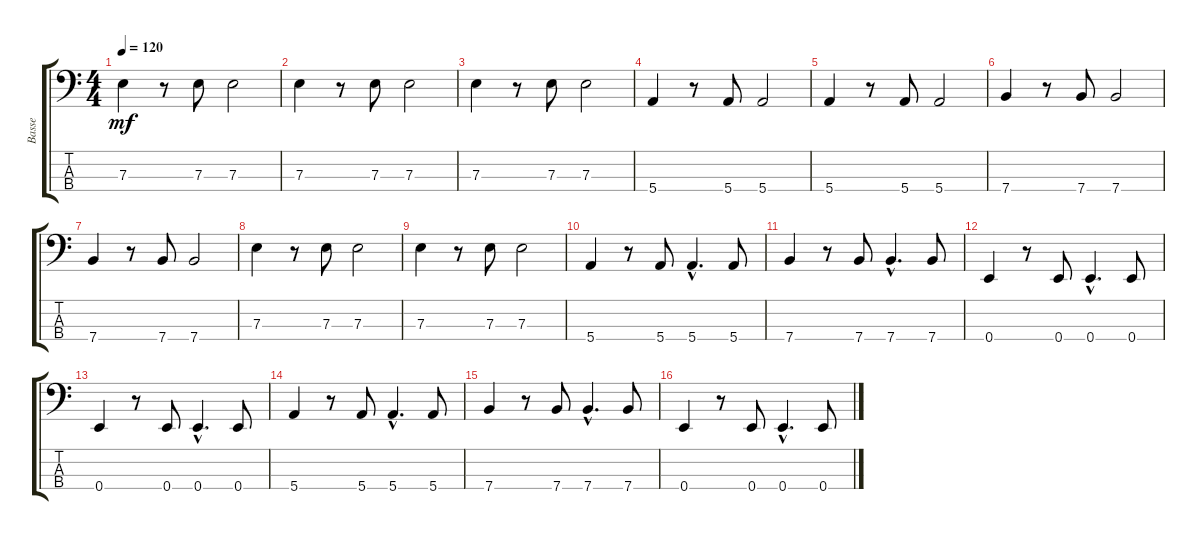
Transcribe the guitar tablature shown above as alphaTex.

\track ("Basse" "Basse") {instrument electricbassfinger}
\staff {score tabs}
\tuning (G2 D2 A1 E1) {hide}
\ts (4 4)
\tempo 120
\clef f4
\ks c
7.3.4{dy mf} r.8 7.3.8 7.3.2 |
7.3.4 r.8 7.3.8 7.3.2 |
7.3.4 r.8 7.3.8 7.3.2 |
5.4.4 r.8 5.4.8 5.4.2 |
5.4.4 r.8 5.4.8 5.4.2 |
7.4.4 r.8 7.4.8 7.4.2 |
7.4.4 r.8 7.4.8 7.4.2 |
7.3.4 r.8 7.3.8 7.3.2 |
7.3.4 r.8 7.3.8 7.3.2 |
5.4.4 r.8 5.4.8 5.4{hac}.4{d} 5.4.8 |
7.4.4 r.8 7.4.8 7.4{hac}.4{d} 7.4.8 |
0.4.4 r.8 0.4.8 0.4{hac}.4{d} 0.4.8 |
0.4.4 r.8 0.4.8 0.4{hac}.4{d} 0.4.8 |
5.4.4 r.8 5.4.8 5.4{hac}.4{d} 5.4.8 |
7.4.4 r.8 7.4.8 7.4{hac}.4{d} 7.4.8 |
0.4.4 r.8 0.4.8 0.4{hac}.4{d} 0.4.8
